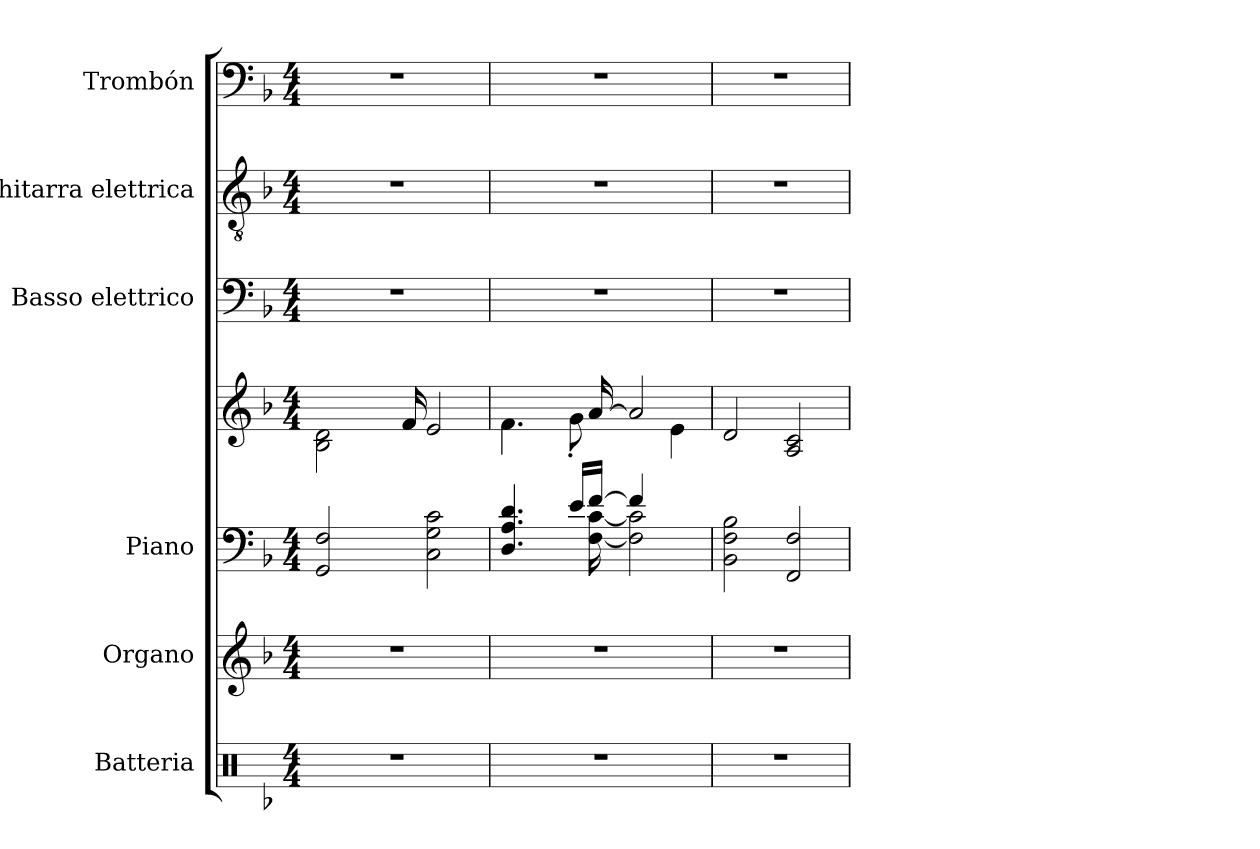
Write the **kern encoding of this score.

**kern	**kern	**kern	**kern	**kern	**kern	**kern
*part6	*part5	*part4	*part4	*part3	*part2	*part1
*staff7	*staff6	*staff5	*staff4	*staff3	*staff2	*staff1
*I"Batteria	*I"Organo	*I"Piano	*	*I"Basso elettrico	*I"Chitarra elettrica	*I"Trombón
*I'Batt.	*I'Org.	*	*	*I'B. el.	*I'Chit. el.	*I'Tbn.
*clefX	*clefG2	*clefF4	*clefG2	*clefF4	*clefGv2	*clefF4
*	*	*	*	*ITrd7c12	*	*
*k[b-]	*k[b-]	*k[b-]	*k[b-]	*k[b-]	*k[b-]	*k[b-]
*M4/4	*M4/4	*M4/4	*M4/4	*M4/4	*M4/4	*M4/4
*MM70	*MM70	*MM70	*MM70	*MM70	*MM70	*MM70
=1	=1	=1	=1	=1	=1	=1
*	*	*	*^	*	*	*
1r	1r	2GG/ 2F/	4ryy	2B-\ 2d\	1r	1r	1r
.	.	.	8ryy	.	.	.	.
.	.	.	16ryy	.	.	.	.
.	.	.	16f/	.	.	.	.
.	.	2C\ 2G\ 2c\	2e/	2rbbbyy	.	.	.
=2	=2	=2	=2	=2	=2	=2	=2
*	*	*^	*	*	*	*	*
1r	1r	4.D/ 4.A/ 4.d/	4ryy	4ryy	4.f\	1r	1r	1r
.	.	.	8ryy	8ryy	.	.	.	.
.	.	16e/LL	16ryy	16ryy	8g'\	.	.	.
.	.	[16f/JJ	[16F\ [16c\	[16a/	.	.	.	.
.	.	4f/]	2F\] 2c\]	2a/]	4ryy	.	.	.
.	.	4ryy	.	.	4e\	.	.	.
*	*	*v	*v	*	*	*	*	*
*	*	*	*v	*v	*	*	*
=3	=3	=3	=3	=3	=3	=3
1r	1r	2BB-\ 2F\ 2B-\	2d/	1r	1r	1r
.	.	2FF/ 2F/	2A/ 2c/	.	.	.
=	=	=	=	=	=	=
*-	*-	*-	*-	*-	*-	*-
